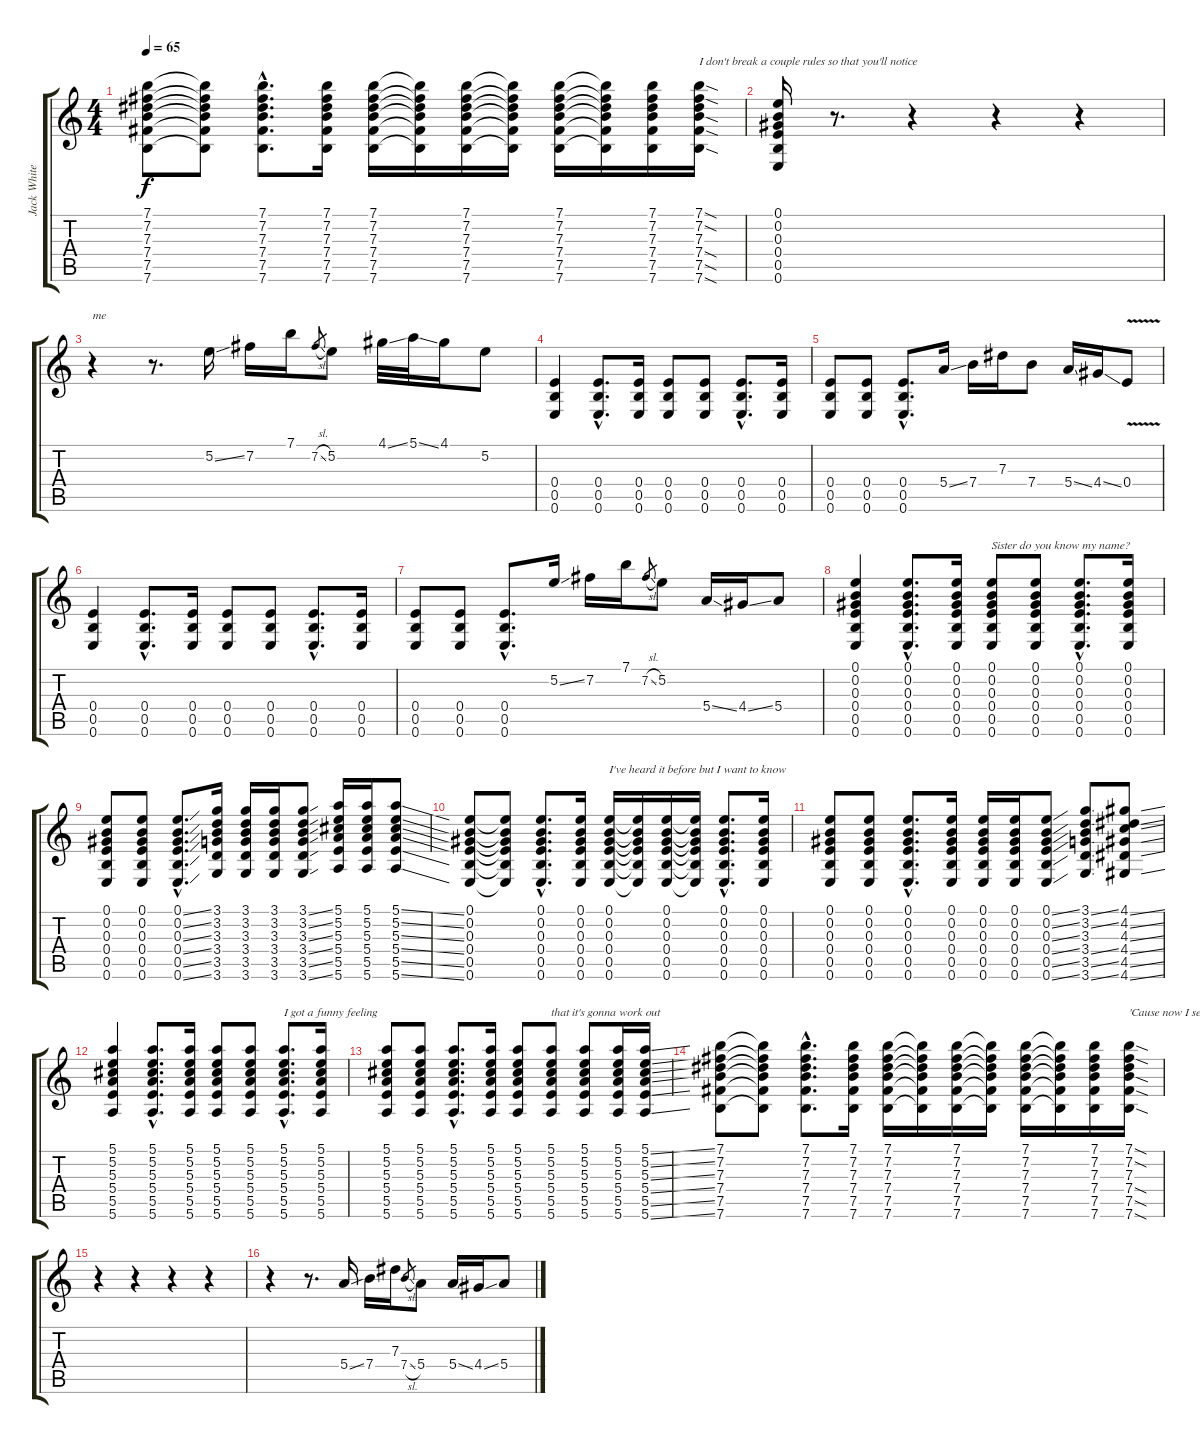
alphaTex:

\track ("Jack White" "Jack White") {instrument electricguitarmuted}
\staff {score tabs}
\tuning (E4 B3 Ab3 E3 B2 E2) {hide}
\ts (4 4)
\tempo 65
\clef g2
\ks c
(7.1 7.2 7.3 7.4 7.5 7.6).8{dy f} (7.1{t} 7.2{t} 7.3{t} 7.4{t} 7.5{t} 7.6{t}).8 (7.1{hac} 7.2{hac} 7.3{hac} 7.4{hac} 7.5{hac} 7.6{hac}).8{d} (7.1 7.2 7.3 7.4 7.5 7.6).16 (7.1 7.2 7.3 7.4 7.5 7.6).16 (7.1{t} 7.2{t} 7.3{t} 7.4{t} 7.5{t} 7.6{t}).16 (7.1 7.2 7.3 7.4 7.5 7.6).16 (7.1{t} 7.2{t} 7.3{t} 7.4{t} 7.5{t} 7.6{t}).16 (7.1 7.2 7.3 7.4 7.5 7.6).16 (7.1{t} 7.2{t} 7.3{t} 7.4{t} 7.5{t} 7.6{t}).16 (7.1 7.2 7.3 7.4 7.5 7.6).16 (7.1{sod} 7.2{sod} 7.3 7.4{sod} 7.5{sod} 7.6{sod}).16{txt "I don't break a couple rules so that you'll notice"} |
(0.1 0.2 0.3 0.4 0.5 0.6).16 r.8{d} r.4 r.4 r.4 |
r.4{txt "me"} r.8{d} 5.2{ss}.16 7.2.16 7.1.16 7.2{sl}.8{gr} 5.2.8 4.1{ss}.32 5.1{ss}.32 4.1.16 5.2.8 |
(0.4 0.5 0.6).4 (0.4{hac} 0.5{hac} 0.6{hac}).8{d} (0.4 0.5 0.6).16 (0.4 0.5 0.6).8 (0.4 0.5 0.6).8 (0.4{hac} 0.5{hac} 0.6{hac}).8{d} (0.4 0.5 0.6).16 |
(0.4 0.5 0.6).8 (0.4 0.5 0.6).8 (0.4{hac} 0.5{hac} 0.6{hac}).8{d} 5.4{ss}.16 7.4.16 7.3.16 7.4.8 5.4{ss}.16 4.4{ss}.16 0.4{v}.8 |
(0.4 0.5 0.6).4 (0.4{hac} 0.5{hac} 0.6{hac}).8{d} (0.4 0.5 0.6).16 (0.4 0.5 0.6).8 (0.4 0.5 0.6).8 (0.4{hac} 0.5{hac} 0.6{hac}).8{d} (0.4 0.5 0.6).16 |
(0.4 0.5 0.6).8 (0.4 0.5 0.6).8 (0.4{hac} 0.5{hac} 0.6{hac}).8{d} 5.2{ss}.16 7.2.16 7.1.16 7.2{sl}.8{gr} 5.2.8 5.4{ss}.16 4.4{ss}.16 5.4.8 |
(0.1 0.2 0.3 0.4 0.5 0.6).4 (0.1{hac} 0.2{hac} 0.3{hac} 0.4{hac} 0.5{hac} 0.6{hac}).8{d} (0.1 0.2 0.3 0.4 0.5 0.6).16 (0.1 0.2 0.3 0.4 0.5 0.6).8{txt "Sister do you know my name?"} (0.1 0.2 0.3 0.4 0.5 0.6).8 (0.1{hac} 0.2{hac} 0.3{hac} 0.4{hac} 0.5{hac} 0.6{hac}).8{d} (0.1 0.2 0.3 0.4 0.5 0.6).16 |
(0.1 0.2 0.3 0.4 0.5 0.6).8 (0.1 0.2 0.3 0.4 0.5 0.6).8 (0.1{ss hac} 0.2{ss hac} 0.3{ss hac} 0.4{ss hac} 0.5{ss hac} 0.6{ss hac}).8{d} (3.1 3.2 3.3 3.4 3.5 3.6).16 (3.1 3.2 3.3 3.4 3.5 3.6).16 (3.1 3.2 3.3 3.4 3.5 3.6).16 (3.1{ss} 3.2{ss} 3.3{ss} 3.4{ss} 3.5{ss} 3.6{ss}).8 (5.1 5.2 5.3 5.4 5.5 5.6).16 (5.1 5.2 5.3 5.4 5.5 5.6).16 (5.1{ss} 5.2{ss} 5.3{ss} 5.4{ss} 5.5{ss} 5.6{ss}).8 |
(0.1 0.2 0.3 0.4 0.5 0.6).8 (0.1{t} 0.2{t} 0.3{t} 0.4{t} 0.5{t} 0.6{t}).8 (0.1{hac} 0.2{hac} 0.3{hac} 0.4{hac} 0.5{hac} 0.6{hac}).8{d} (0.1 0.2 0.3 0.4 0.5 0.6).16 (0.1 0.2 0.3 0.4 0.5 0.6).16{txt "I've heard it before but I want to know"} (0.1{t} 0.2{t} 0.3{t} 0.4{t} 0.5{t} 0.6{t}).16 (0.1 0.2 0.3 0.4 0.5 0.6).16 (0.1{t} 0.2{t} 0.3{t} 0.4{t} 0.5{t} 0.6{t}).16 (0.1{hac} 0.2{hac} 0.3{hac} 0.4{hac} 0.5{hac} 0.6{hac}).8{d} (0.1 0.2 0.3 0.4 0.5 0.6).16 |
(0.1 0.2 0.3 0.4 0.5 0.6).8 (0.1 0.2 0.3 0.4 0.5 0.6).8 (0.1{hac} 0.2{hac} 0.3{hac} 0.4{hac} 0.5{hac} 0.6{hac}).8{d} (0.1 0.2 0.3 0.4 0.5 0.6).16 (0.1 0.2 0.3 0.4 0.5 0.6).16 (0.1 0.2 0.3 0.4 0.5 0.6).16 (0.1{ss} 0.2{ss} 0.3{ss} 0.4{ss} 0.5{ss} 0.6{ss}).8 (3.1{ss} 3.2{ss} 3.3 3.4{ss} 3.5{ss} 3.6{ss}).8 (4.1{ss} 4.2{ss} 4.3{ss} 4.4{ss} 4.5{ss} 4.6{ss}).8 |
(5.1 5.2 5.3 5.4 5.5 5.6).4 (5.1{hac} 5.2{hac} 5.3{hac} 5.4{hac} 5.5{hac} 5.6{hac}).8{d} (5.1 5.2 5.3 5.4 5.5 5.6).16 (5.1 5.2 5.3 5.4 5.5 5.6).8 (5.1 5.2 5.3 5.4 5.5 5.6).8 (5.1{hac} 5.2{hac} 5.3{hac} 5.4{hac} 5.5{hac} 5.6{hac}).8{d txt "I got a funny feeling "} (5.1 5.2 5.3 5.4 5.5 5.6).16 |
(5.1 5.2 5.3 5.4 5.5 5.6).8 (5.1 5.2 5.3 5.4 5.5 5.6).8 (5.1{hac} 5.2{hac} 5.3{hac} 5.4{hac} 5.5{hac} 5.6{hac}).8{d} (5.1 5.2 5.3 5.4 5.5 5.6).16 (5.1 5.2 5.3 5.4 5.5 5.6).8 (5.1 5.2 5.3 5.4 5.5 5.6).8{txt "that it's gonna work out"} (5.1 5.2 5.3 5.4 5.5 5.6).8 (5.1 5.2 5.3 5.4 5.5 5.6).16 (5.1{ss} 5.2{ss} 5.3{ss} 5.4{ss} 5.5{ss} 5.6{ss}).16 |
(7.1 7.2 7.3 7.4 7.5 7.6).8 (7.1{t} 7.2{t} 7.3{t} 7.4{t} 7.5{t} 7.6{t}).8 (7.1{hac} 7.2{hac} 7.3{hac} 7.4{hac} 7.5{hac} 7.6{hac}).8{d} (7.1 7.2 7.3 7.4 7.5 7.6).16 (7.1 7.2 7.3 7.4 7.5 7.6).16 (7.1{t} 7.2{t} 7.3{t} 7.4{t} 7.5{t} 7.6{t}).16 (7.1 7.2 7.3 7.4 7.5 7.6).16 (7.1{t} 7.2{t} 7.3{t} 7.4{t} 7.5{t} 7.6{t}).16 (7.1 7.2 7.3 7.4 7.5 7.6).16 (7.1{t} 7.2{t} 7.3{t} 7.4{t} 7.5{t} 7.6{t}).16 (7.1 7.2 7.3 7.4 7.5 7.6).16 (7.1{sod} 7.2{sod} 7.3 7.4{sod} 7.5{sod} 7.6{sod}).16{txt "'Cause now I see you sitting here next to me"} |
r.4 r.4 r.4 r.4 |
r.4 r.8{d} 5.4{ss}.16 7.4.16 7.3.16 7.4{sl}.8{gr} 5.4.8 5.4{ss}.16 4.4{ss}.16 5.4.8
